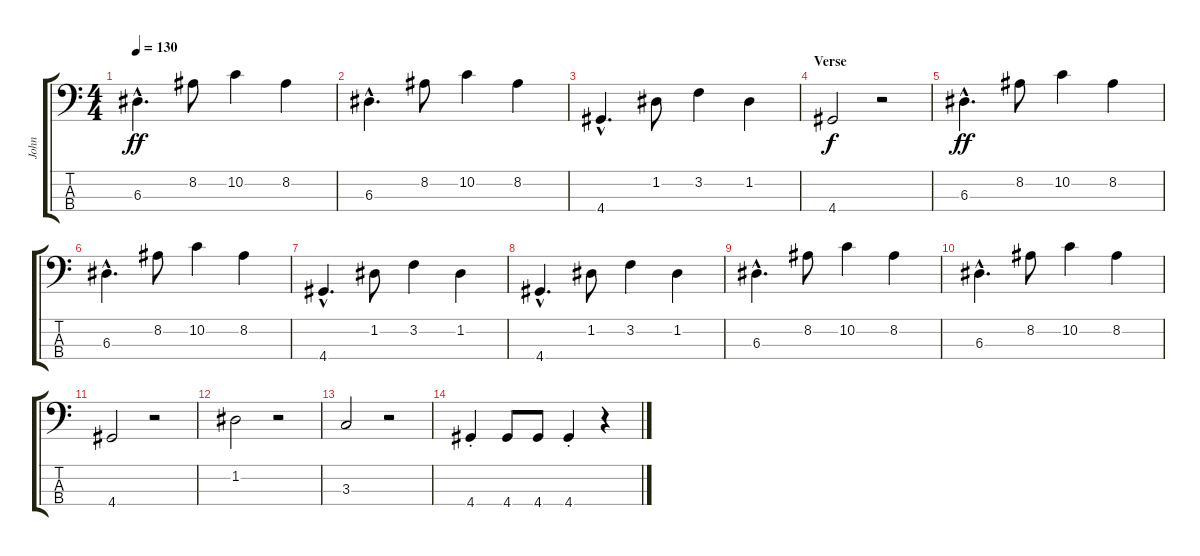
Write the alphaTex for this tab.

\track ("John" "John") {instrument electricbasspick}
\staff {score tabs}
\tuning (G2 D2 A1 E1) {hide}
\ts (4 4)
\tempo 130
\clef f4
\ks c
6.3{hac}.4{d dy ff} 8.2.8 10.2.4 8.2.4 |
6.3{hac}.4{d} 8.2.8 10.2.4 8.2.4 |
4.4{hac}.4{d} 1.2.8 3.2.4 1.2.4 |
\section ("" "Verse")
4.4.2{dy f} r.2 |
6.3{hac}.4{d dy ff} 8.2.8 10.2.4 8.2.4 |
6.3{hac}.4{d} 8.2.8 10.2.4 8.2.4 |
4.4{hac}.4{d} 1.2.8 3.2.4 1.2.4 |
4.4{hac}.4{d} 1.2.8 3.2.4 1.2.4 |
6.3{hac}.4{d} 8.2.8 10.2.4 8.2.4 |
6.3{hac}.4{d} 8.2.8 10.2.4 8.2.4 |
4.4.2 r.2 |
1.2.2 r.2 |
3.3.2 r.2 |
4.4{st}.4 4.4.8 4.4.8 4.4{st}.4 r.4
